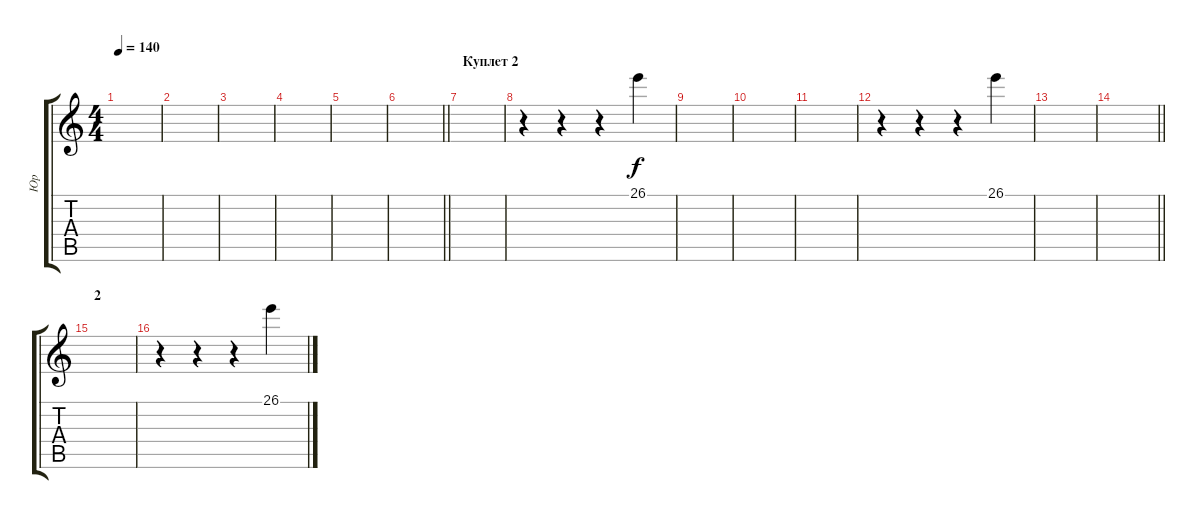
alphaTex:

\track ("Юр" "Юр") {instrument pad2warm}
\staff {score tabs}
\tuning (D4 A3 F3 C3 G2 C2) {hide}
\ts (4 4)
\tempo 140
\clef g2
\ks c
|
|
|
|
|
\barLineRight lightlight
|
\section ("" "Куплет 2")
|
r.4 r.4 r.4 26.1.4 |
|
|
|
r.4 r.4 r.4 26.1.4 |
|
\barLineRight lightlight
|
\section ("" "2")
|
r.4 r.4 r.4 26.1.4
